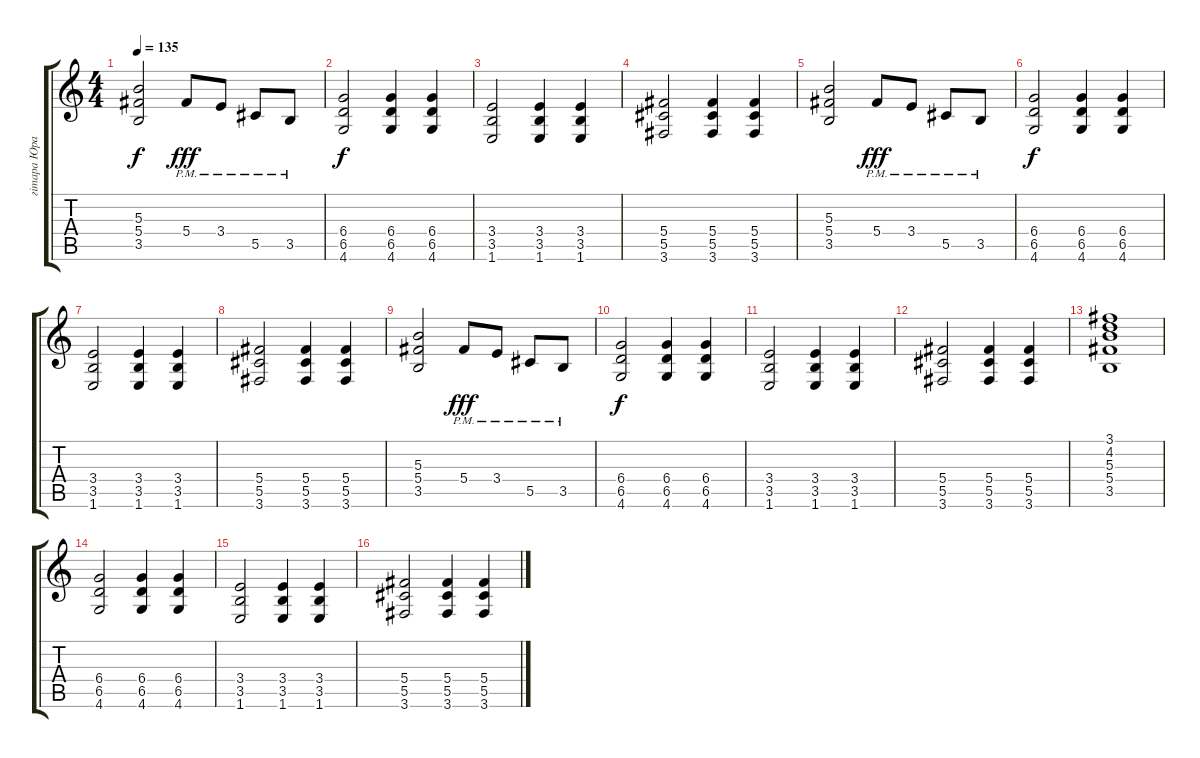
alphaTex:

\track ("гiтара Юрась" "гiтара Юра") {instrument distortionguitar}
\staff {score tabs}
\tuning (Eb4 Bb3 Gb3 Db3 Ab2 Eb2) {hide}
\ts (4 4)
\tempo 135
\clef g2
\ks c
(5.3 5.4 3.5).2{dy f} 5.4{pm}.8{dy fff} 3.4{pm}.8 5.5{pm}.8 3.5{pm}.8 |
(6.4 6.5 4.6).2{dy f} (6.4 6.5 4.6).4 (6.4 6.5 4.6).4 |
(3.4 3.5 1.6).2 (3.4 3.5 1.6).4 (3.4 3.5 1.6).4 |
(5.4 5.5 3.6).2 (5.4 5.5 3.6).4 (5.4 5.5 3.6).4 |
(5.3 5.4 3.5).2 5.4{pm}.8{dy fff} 3.4{pm}.8 5.5{pm}.8 3.5{pm}.8 |
(6.4 6.5 4.6).2{dy f} (6.4 6.5 4.6).4 (6.4 6.5 4.6).4 |
(3.4 3.5 1.6).2 (3.4 3.5 1.6).4 (3.4 3.5 1.6).4 |
(5.4 5.5 3.6).2 (5.4 5.5 3.6).4 (5.4 5.5 3.6).4 |
(5.3 5.4 3.5).2 5.4{pm}.8{dy fff} 3.4{pm}.8 5.5{pm}.8 3.5{pm}.8 |
(6.4 6.5 4.6).2{dy f} (6.4 6.5 4.6).4 (6.4 6.5 4.6).4 |
(3.4 3.5 1.6).2 (3.4 3.5 1.6).4 (3.4 3.5 1.6).4 |
(5.4 5.5 3.6).2 (5.4 5.5 3.6).4 (5.4 5.5 3.6).4 |
(3.1 4.2 5.3 5.4 3.5).1 |
(6.4 6.5 4.6).2 (6.4 6.5 4.6).4 (6.4 6.5 4.6).4 |
(3.4 3.5 1.6).2 (3.4 3.5 1.6).4 (3.4 3.5 1.6).4 |
(5.4 5.5 3.6).2 (5.4 5.5 3.6).4 (5.4 5.5 3.6).4
